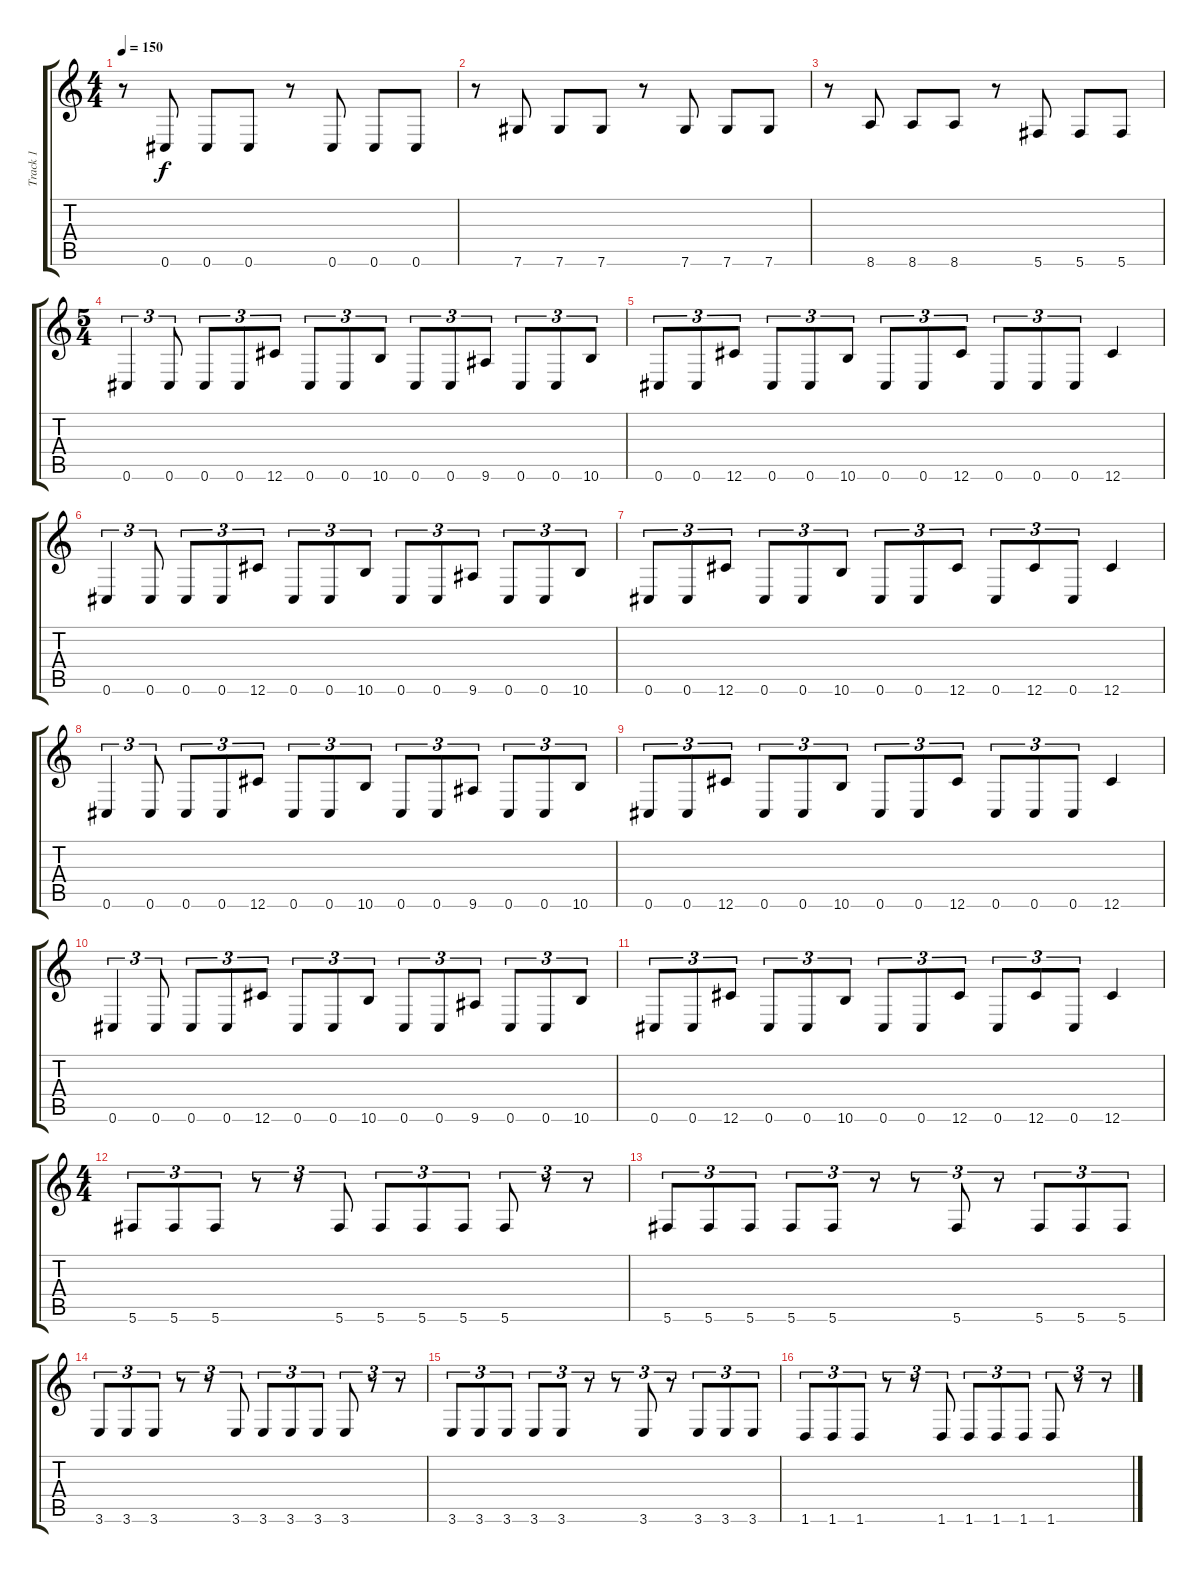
\track ("Track 1" "Track 1") {instrument distortionguitar}
\staff {score tabs}
\tuning (Eb4 Bb3 Gb3 Db3 Ab2 Db2) {hide}
\ts (4 4)
\tempo 150
\clef g2
\ks c
r.8{dy f} 0.6.8 0.6.8 0.6.8 r.8 0.6.8 0.6.8 0.6.8 |
r.8 7.6.8 7.6.8 7.6.8 r.8 7.6.8 7.6.8 7.6.8 |
r.8 8.6.8 8.6.8 8.6.8 r.8 5.6.8 5.6.8 5.6.8 |
\ts (5 4)
0.6.4{tu (3 2)} 0.6.8{tu (3 2)} 0.6.8{tu (3 2)} 0.6.8{tu (3 2)} 12.6.8{tu (3 2)} 0.6.8{tu (3 2)} 0.6.8{tu (3 2)} 10.6.8{tu (3 2)} 0.6.8{tu (3 2)} 0.6.8{tu (3 2)} 9.6.8{tu (3 2)} 0.6.8{tu (3 2)} 0.6.8{tu (3 2)} 10.6.8{tu (3 2)} |
0.6.8{tu (3 2)} 0.6.8{tu (3 2)} 12.6.8{tu (3 2)} 0.6.8{tu (3 2)} 0.6.8{tu (3 2)} 10.6.8{tu (3 2)} 0.6.8{tu (3 2)} 0.6.8{tu (3 2)} 12.6.8{tu (3 2)} 0.6.8{tu (3 2)} 0.6.8{tu (3 2)} 0.6.8{tu (3 2)} 12.6.4 |
0.6.4{tu (3 2)} 0.6.8{tu (3 2)} 0.6.8{tu (3 2)} 0.6.8{tu (3 2)} 12.6.8{tu (3 2)} 0.6.8{tu (3 2)} 0.6.8{tu (3 2)} 10.6.8{tu (3 2)} 0.6.8{tu (3 2)} 0.6.8{tu (3 2)} 9.6.8{tu (3 2)} 0.6.8{tu (3 2)} 0.6.8{tu (3 2)} 10.6.8{tu (3 2)} |
0.6.8{tu (3 2)} 0.6.8{tu (3 2)} 12.6.8{tu (3 2)} 0.6.8{tu (3 2)} 0.6.8{tu (3 2)} 10.6.8{tu (3 2)} 0.6.8{tu (3 2)} 0.6.8{tu (3 2)} 12.6.8{tu (3 2)} 0.6.8{tu (3 2)} 12.6.8{tu (3 2)} 0.6.8{tu (3 2)} 12.6.4 |
0.6.4{tu (3 2)} 0.6.8{tu (3 2)} 0.6.8{tu (3 2)} 0.6.8{tu (3 2)} 12.6.8{tu (3 2)} 0.6.8{tu (3 2)} 0.6.8{tu (3 2)} 10.6.8{tu (3 2)} 0.6.8{tu (3 2)} 0.6.8{tu (3 2)} 9.6.8{tu (3 2)} 0.6.8{tu (3 2)} 0.6.8{tu (3 2)} 10.6.8{tu (3 2)} |
0.6.8{tu (3 2)} 0.6.8{tu (3 2)} 12.6.8{tu (3 2)} 0.6.8{tu (3 2)} 0.6.8{tu (3 2)} 10.6.8{tu (3 2)} 0.6.8{tu (3 2)} 0.6.8{tu (3 2)} 12.6.8{tu (3 2)} 0.6.8{tu (3 2)} 0.6.8{tu (3 2)} 0.6.8{tu (3 2)} 12.6.4 |
0.6.4{tu (3 2)} 0.6.8{tu (3 2)} 0.6.8{tu (3 2)} 0.6.8{tu (3 2)} 12.6.8{tu (3 2)} 0.6.8{tu (3 2)} 0.6.8{tu (3 2)} 10.6.8{tu (3 2)} 0.6.8{tu (3 2)} 0.6.8{tu (3 2)} 9.6.8{tu (3 2)} 0.6.8{tu (3 2)} 0.6.8{tu (3 2)} 10.6.8{tu (3 2)} |
0.6.8{tu (3 2)} 0.6.8{tu (3 2)} 12.6.8{tu (3 2)} 0.6.8{tu (3 2)} 0.6.8{tu (3 2)} 10.6.8{tu (3 2)} 0.6.8{tu (3 2)} 0.6.8{tu (3 2)} 12.6.8{tu (3 2)} 0.6.8{tu (3 2)} 12.6.8{tu (3 2)} 0.6.8{tu (3 2)} 12.6.4 |
\ts (4 4)
5.6.8{tu (3 2)} 5.6.8{tu (3 2)} 5.6.8{tu (3 2)} r.8{tu (3 2)} r.8{tu (3 2)} 5.6.8{tu (3 2)} 5.6.8{tu (3 2)} 5.6.8{tu (3 2)} 5.6.8{tu (3 2)} 5.6.8{tu (3 2)} r.8{tu (3 2)} r.8{tu (3 2)} |
5.6.8{tu (3 2)} 5.6.8{tu (3 2)} 5.6.8{tu (3 2)} 5.6.8{tu (3 2)} 5.6.8{tu (3 2)} r.8{tu (3 2)} r.8{tu (3 2)} 5.6.8{tu (3 2)} r.8{tu (3 2)} 5.6.8{tu (3 2)} 5.6.8{tu (3 2)} 5.6.8{tu (3 2)} |
3.6.8{tu (3 2)} 3.6.8{tu (3 2)} 3.6.8{tu (3 2)} r.8{tu (3 2)} r.8{tu (3 2)} 3.6.8{tu (3 2)} 3.6.8{tu (3 2)} 3.6.8{tu (3 2)} 3.6.8{tu (3 2)} 3.6.8{tu (3 2)} r.8{tu (3 2)} r.8{tu (3 2)} |
3.6.8{tu (3 2)} 3.6.8{tu (3 2)} 3.6.8{tu (3 2)} 3.6.8{tu (3 2)} 3.6.8{tu (3 2)} r.8{tu (3 2)} r.8{tu (3 2)} 3.6.8{tu (3 2)} r.8{tu (3 2)} 3.6.8{tu (3 2)} 3.6.8{tu (3 2)} 3.6.8{tu (3 2)} |
1.6.8{tu (3 2)} 1.6.8{tu (3 2)} 1.6.8{tu (3 2)} r.8{tu (3 2)} r.8{tu (3 2)} 1.6.8{tu (3 2)} 1.6.8{tu (3 2)} 1.6.8{tu (3 2)} 1.6.8{tu (3 2)} 1.6.8{tu (3 2)} r.8{tu (3 2)} r.8{tu (3 2)}
